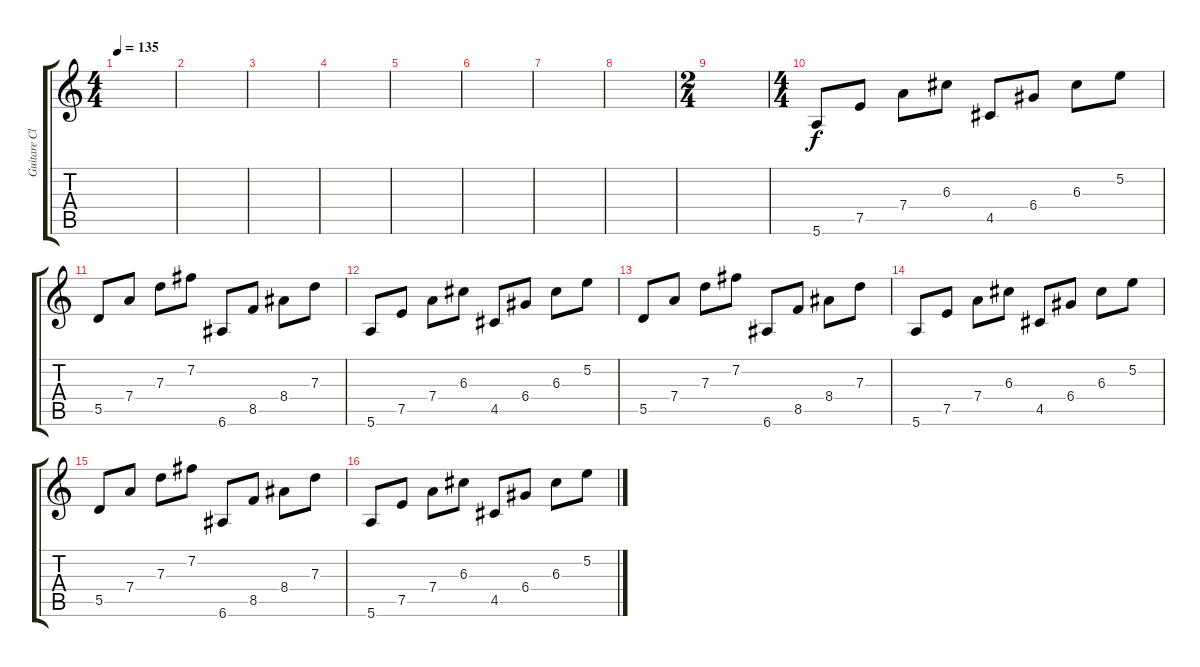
\track ("Guitare Clean" "Guitare Cl") {instrument electricguitarclean}
\staff {score tabs}
\tuning (E4 B3 G3 D3 A2 E2) {hide}
\ts (4 4)
\tempo 135
\clef g2
\ks c
|
|
|
|
|
|
|
|
\ts (2 4)
|
\ts (4 4)
5.6.8 7.5.8 7.4.8 6.3.8 4.5.8 6.4.8 6.3.8 5.2.8 |
5.5.8 7.4.8 7.3.8 7.2.8 6.6.8 8.5.8 8.4.8 7.3.8 |
5.6.8 7.5.8 7.4.8 6.3.8 4.5.8 6.4.8 6.3.8 5.2.8 |
5.5.8 7.4.8 7.3.8 7.2.8 6.6.8 8.5.8 8.4.8 7.3.8 |
5.6.8 7.5.8 7.4.8 6.3.8 4.5.8 6.4.8 6.3.8 5.2.8 |
5.5.8 7.4.8 7.3.8 7.2.8 6.6.8 8.5.8 8.4.8 7.3.8 |
5.6.8 7.5.8 7.4.8 6.3.8 4.5.8 6.4.8 6.3.8 5.2.8
